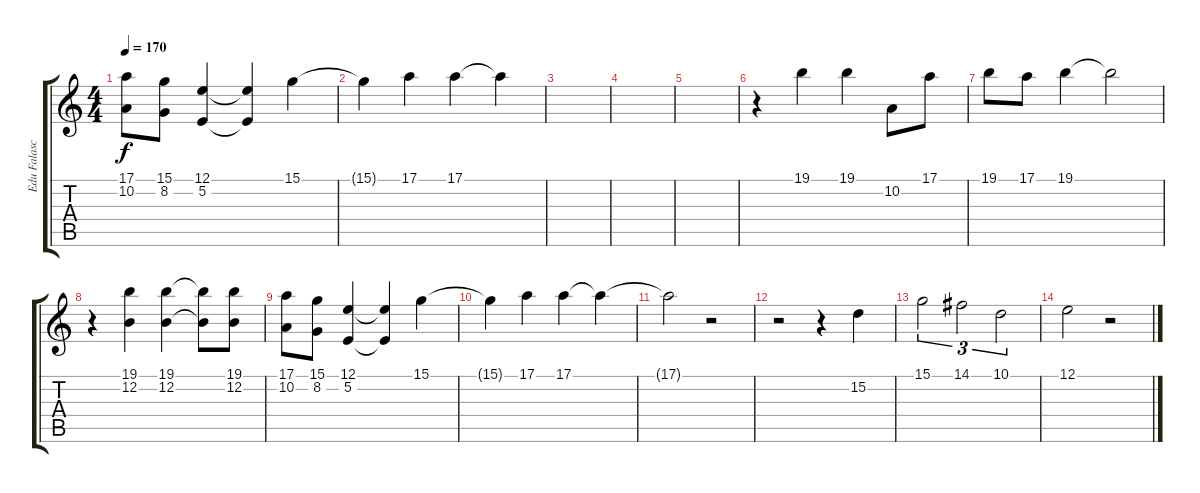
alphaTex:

\track ("Edu Falaschi" "Edu Falasc") {instrument lead6voice}
\staff {score tabs}
\tuning (E4 B3 G3 D3 A2 E2) {hide}
\ts (4 4)
\tempo 170
\clef g2
\ks c
(17.1 10.2).8{dy f} (15.1 8.2).8 (12.1 5.2).4 (12.1{t} 5.2{t}).4 15.1.4 |
15.1{t}.4 17.1.4 17.1.4 17.1{t}.4 |
|
|
|
r.4 19.1.4 19.1.4 10.2.8 17.1.8 |
19.1.8 17.1.8 19.1.4 19.1{t}.2 |
r.4 (19.1 12.2).4 (19.1 12.2).4 (19.1{t} 12.2{t}).8 (19.1 12.2).8 |
(17.1 10.2).8 (15.1 8.2).8 (12.1 5.2).4 (12.1{t} 5.2{t}).4 15.1.4 |
15.1{t}.4 17.1.4 17.1.4 17.1{t}.4 |
17.1{t}.2 r.2 |
r.2 r.4 15.2.4 |
15.1.2{tu (3 2)} 14.1.2{tu (3 2)} 10.1.2{tu (3 2)} |
12.1.2 r.2
